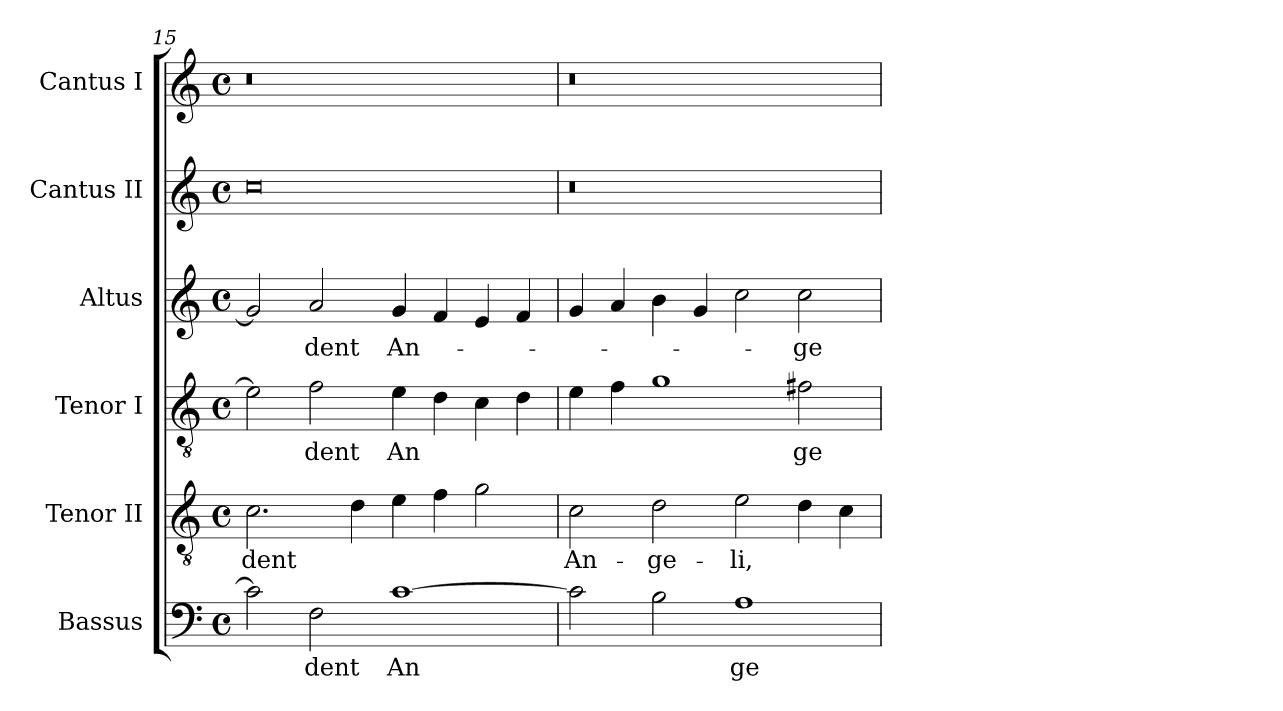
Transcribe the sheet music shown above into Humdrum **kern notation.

**kern	**text	**kern	**text	**kern	**text	**kern	**text	**kern	**kern
*part6	*part6	*part5	*part5	*part4	*part4	*part3	*part3	*part2	*part1
*staff6	*staff6	*staff5	*staff5	*staff4	*staff4	*staff3	*staff3	*staff2	*staff1
*I"Bassus	*	*I"Tenor II	*	*I"Tenor I	*	*I"Altus	*	*I"Cantus II	*I"Cantus I
*clefF4	*	*clefGv2	*	*clefGv2	*	*clefG2	*	*clefG2	*clefG2
*M4/4	*	*M4/4	*	*M4/4	*	*M4/4	*	*M4/4	*M4/4
*met(c)	*	*met(c)	*	*met(c)	*	*met(c)	*	*met(c)	*met(c)
=15	=15	=15	=15	=15	=15	=15	=15	=15	=15
!	!	!	!LO:LY:b	!	!	!	!	!	!
2c\]	.	2.c\	-dent	2e\]	.	2g/]	.	0cc	0r
!	!LO:LY:b:cj	!	!	!	!LO:LY:b:cj	!	!LO:LY:b:cj	!	!
2F\	dent	.	.	2f\	dent	2a/	-dent	.	.
.	.	4d\	.	.	.	.	.	.	.
!	!LO:LY:b:cj	!	!	!	!LO:LY:b	!	!LO:LY:b	!	!
[>1c	An	4e\	.	4e\	An	4g/	An-	.	.
.	.	4f\	.	4d\	.	4f/	.	.	.
.	.	2g\	.	4c\	.	4e/	.	.	.
.	.	.	.	4d\	.	4f/	.	.	.
=16	=16	=16	=16	=16	=16	=16	=16	=16	=16
!	!	!	!LO:LY:b:cj	!	!	!	!	!	!
2c\]	.	2c\	An-	4e\	.	4g/	.	0r	0r
.	.	.	.	4f\	.	4a/	.	.	.
!	!	!	!LO:LY:b:cj	!	!	!	!	!	!
2B\	.	2d\	-ge-	1g	.	4b\	.	.	.
.	.	.	.	.	.	4g/	.	.	.
!	!LO:LY:b:cj	!	!LO:LY:b:cj	!	!	!	!	!	!
1A	ge	2e\	-li,	.	.	2cc\	.	.	.
!	!	!	!	!	!LO:LY:b:cj	!	!LO:LY:b:cj	!	!
.	.	4d\	.	2f#X\	ge	2cc\	-ge-	.	.
.	.	4c\	.	.	.	.	.	.	.
=	=	=	=	=	=	=	=	=	=
*-	*-	*-	*-	*-	*-	*-	*-	*-	*-
